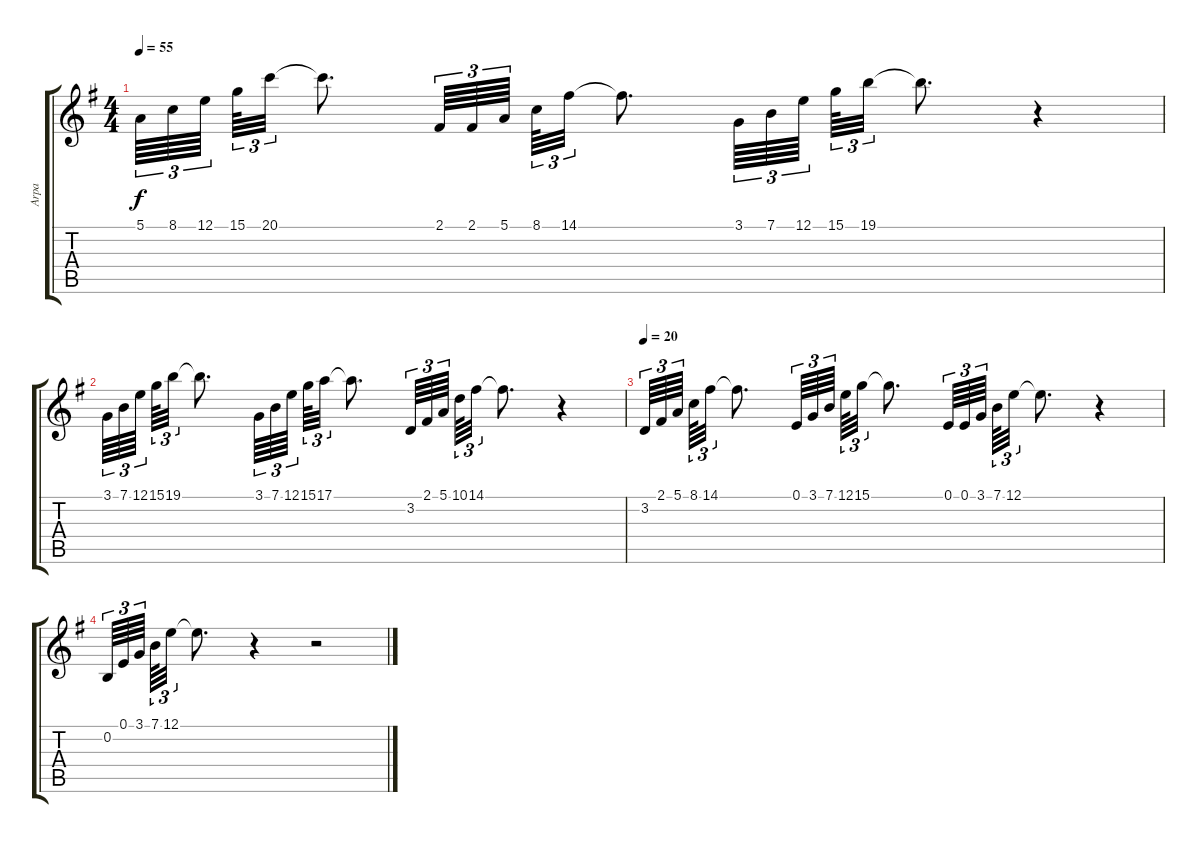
\track ("Arpa" "Arpa") {instrument orchestralharp}
\staff {score tabs}
\tuning (E4 B3 G3 D3 A2 E2) {hide}
\ts (4 4)
\tempo 55
\clef g2
\ks g
5.1.64{tu (3 2) dy f} 8.1.64{tu (3 2)} 12.1.64{tu (3 2) beam splitsecondary} 15.1.64{tu (3 2)} 20.1.32{tu (3 2)} 20.1{t}.8{d} 2.1.64{tu (3 2)} 2.1.64{tu (3 2)} 5.1.64{tu (3 2) beam splitsecondary} 8.1.64{tu (3 2)} 14.1.32{tu (3 2)} 14.1{t}.8{d} 3.1.64{tu (3 2)} 7.1.64{tu (3 2)} 12.1.64{tu (3 2) beam splitsecondary} 15.1.64{tu (3 2)} 19.1.32{tu (3 2)} 19.1{t}.8{d} r.4 |
3.1.64{tu (3 2)} 7.1.64{tu (3 2)} 12.1.64{tu (3 2) beam splitsecondary} 15.1.64{tu (3 2)} 19.1.32{tu (3 2)} 19.1{t}.8{d} 3.1.64{tu (3 2)} 7.1.64{tu (3 2)} 12.1.64{tu (3 2) beam splitsecondary} 15.1.64{tu (3 2)} 17.1.32{tu (3 2)} 17.1{t}.8{d} 3.2.64{tu (3 2)} 2.1.64{tu (3 2)} 5.1.64{tu (3 2) beam splitsecondary} 10.1.64{tu (3 2)} 14.1.32{tu (3 2)} 14.1{t}.8{d} r.4 |
\tempo 20
3.2.64{tu (3 2)} 2.1.64{tu (3 2)} 5.1.64{tu (3 2) beam splitsecondary} 8.1.64{tu (3 2)} 14.1.32{tu (3 2)} 14.1{t}.8{d} 0.1.64{tu (3 2)} 3.1.64{tu (3 2)} 7.1.64{tu (3 2) beam splitsecondary} 12.1.64{tu (3 2)} 15.1.32{tu (3 2)} 15.1{t}.8{d} 0.1.64{tu (3 2)} 0.1.64{tu (3 2)} 3.1.64{tu (3 2) beam splitsecondary} 7.1.64{tu (3 2)} 12.1.32{tu (3 2)} 12.1{t}.8{d} r.4 |
0.2.64{tu (3 2)} 0.1.64{tu (3 2)} 3.1.64{tu (3 2) beam splitsecondary} 7.1.64{tu (3 2)} 12.1.32{tu (3 2)} 12.1{t}.8{d} r.4 r.2
